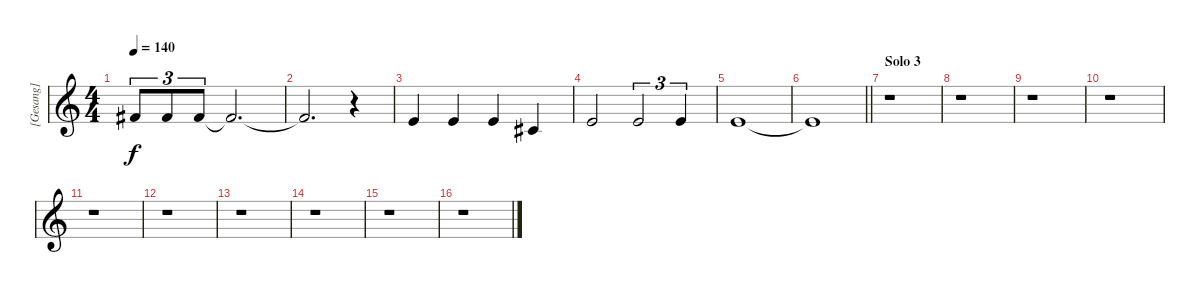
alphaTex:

\track ("[Gesang]" "[Gesang]") {instrument choiraahs}
\staff {score}
\tuning (E4 B3 G3 D3 A2 E2) {hide}
\ts (4 4)
\tempo 140
\clef g2
\ks c
7.2.8{tu (3 2) dy f} 7.2.8{tu (3 2)} 7.2.8{tu (3 2)} 7.2{t}.2{d} |
7.2{t}.2{d} r.4 |
5.2.4 5.2.4 5.2.4 6.3.4 |
5.2.2 5.2.2{tu (3 2)} 5.2.4{tu (3 2)} |
5.2.1 |
\barLineRight lightlight
5.2{t}.1 |
\section ("" "Solo 3")
r.1 |
r.1 |
r.1 |
r.1 |
r.1 |
r.1 |
r.1 |
r.1 |
r.1 |
r.1
